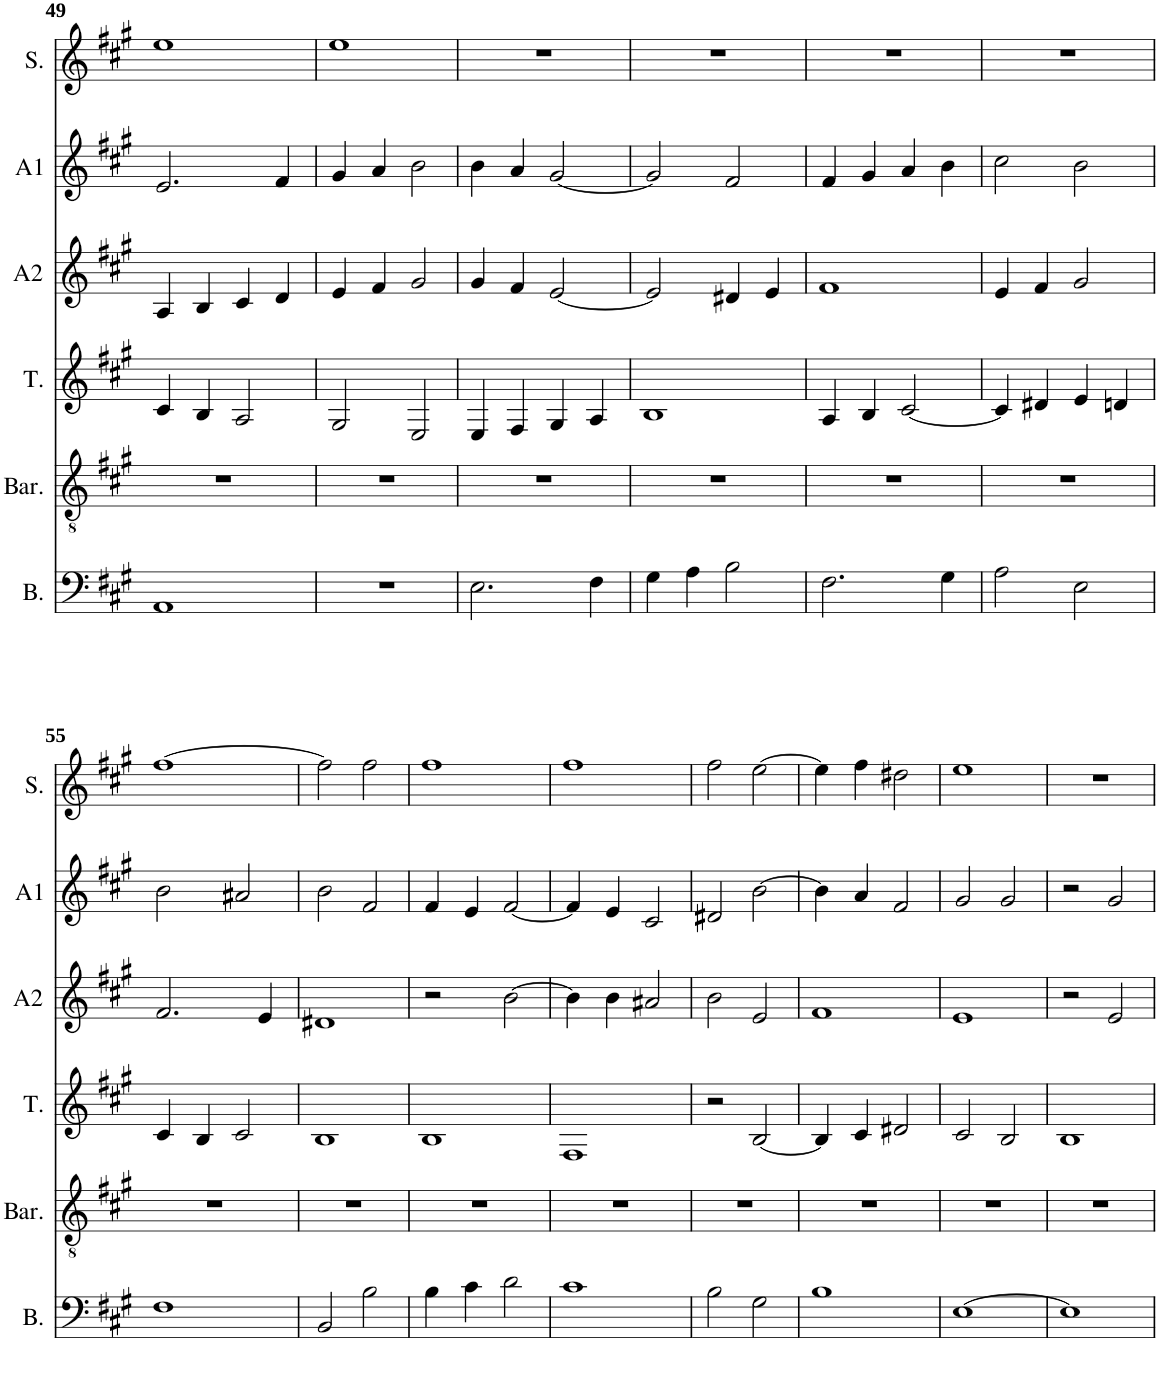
**kern	**kern	**kern	**kern	**kern	**kern
*part6	*part5	*part4	*part3	*part2	*part1
*staff6	*staff5	*staff4	*staff3	*staff2	*staff1
*I"Basse	*I"Baryton	*I"Ténor	*I"Alto 2	*I"Alto 1	*I"Soprano
*I'B.	*I'Bar.	*I'T.	*I'A2	*I'A1	*I'S.
!!LO:PB:g=z
*clefF4	*clefGv2	*clefG2	*clefG2	*clefG2	*clefG2
*k[f#c#g#]	*k[f#c#g#]	*k[f#c#g#]	*k[f#c#g#]	*k[f#c#g#]	*k[f#c#g#]
*M4/4	*M4/4	*M4/4	*M4/4	*M4/4	*M4/4
=49	=49	=49	=49	=49	=49
1AA	1r	4c#/	4A/	2.e/	1ee
.	.	4B/	4B/	.	.
.	.	2A/	4c#/	.	.
.	.	.	4d/	4f#/	.
=50	=50	=50	=50	=50	=50
1r	1r	2G#/	4e/	4g#/	1ee
.	.	.	4f#/	4a/	.
.	.	2E/	2g#/	2b\	.
=51	=51	=51	=51	=51	=51
2.E\	1r	4E/	4g#/	4b\	1r
.	.	4F#/	4f#/	4a/	.
.	.	4G#/	[2e/	[2g#/	.
4F#\	.	4A/	.	.	.
=52	=52	=52	=52	=52	=52
4G#\	1r	1B	2e/]	2g#/]	1r
4A\	.	.	.	.	.
2B\	.	.	4d#X/	2f#/	.
.	.	.	4e/	.	.
=53	=53	=53	=53	=53	=53
2.F#\	1r	4A/	1f#	4f#/	1r
.	.	4B/	.	4g#/	.
.	.	[2c#/	.	4a/	.
4G#\	.	.	.	4b\	.
=54	=54	=54	=54	=54	=54
2A\	1r	4c#/]	4e/	2cc#\	1r
.	.	4d#X/	4f#/	.	.
2E\	.	4e/	2g#/	2b\	.
.	.	4dn/	.	.	.
!!LO:LB:g=z
=55	=55	=55	=55	=55	=55
1F#	1r	4c#/	2.f#/	2b\	[1ff#
.	.	4B/	.	.	.
.	.	2c#/	.	2a#X/	.
.	.	.	4e/	.	.
=56	=56	=56	=56	=56	=56
2BB/	1r	1B	1d#X	2b\	2ff#\]
2B\	.	.	.	2f#/	2ff#\
=57	=57	=57	=57	=57	=57
4B\	1r	1B	2r	4f#/	1ff#
4c#\	.	.	.	4e/	.
2d\	.	.	[2b\	[2f#/	.
=58	=58	=58	=58	=58	=58
1c#	1r	1F#	4b\]	4f#/]	1ff#
.	.	.	4b\	4e/	.
.	.	.	2a#X/	2c#/	.
=59	=59	=59	=59	=59	=59
2B\	1r	2r	2b\	2d#X/	2ff#\
2G#\	.	[2B/	2e/	[2b\	[2ee\
=60	=60	=60	=60	=60	=60
1B	1r	4B/]	1f#	4b\]	4ee\]
.	.	4c#/	.	4a/	4ff#\
.	.	2d#X/	.	2f#/	2dd#X\
=61	=61	=61	=61	=61	=61
[1E	1r	2c#/	1e	2g#/	1ee
.	.	2B/	.	2g#/	.
=62	=62	=62	=62	=62	=62
1E]	1r	1B	2r	2r	1r
.	.	.	2e/	2g#/	.
=	=	=	=	=	=
*-	*-	*-	*-	*-	*-
